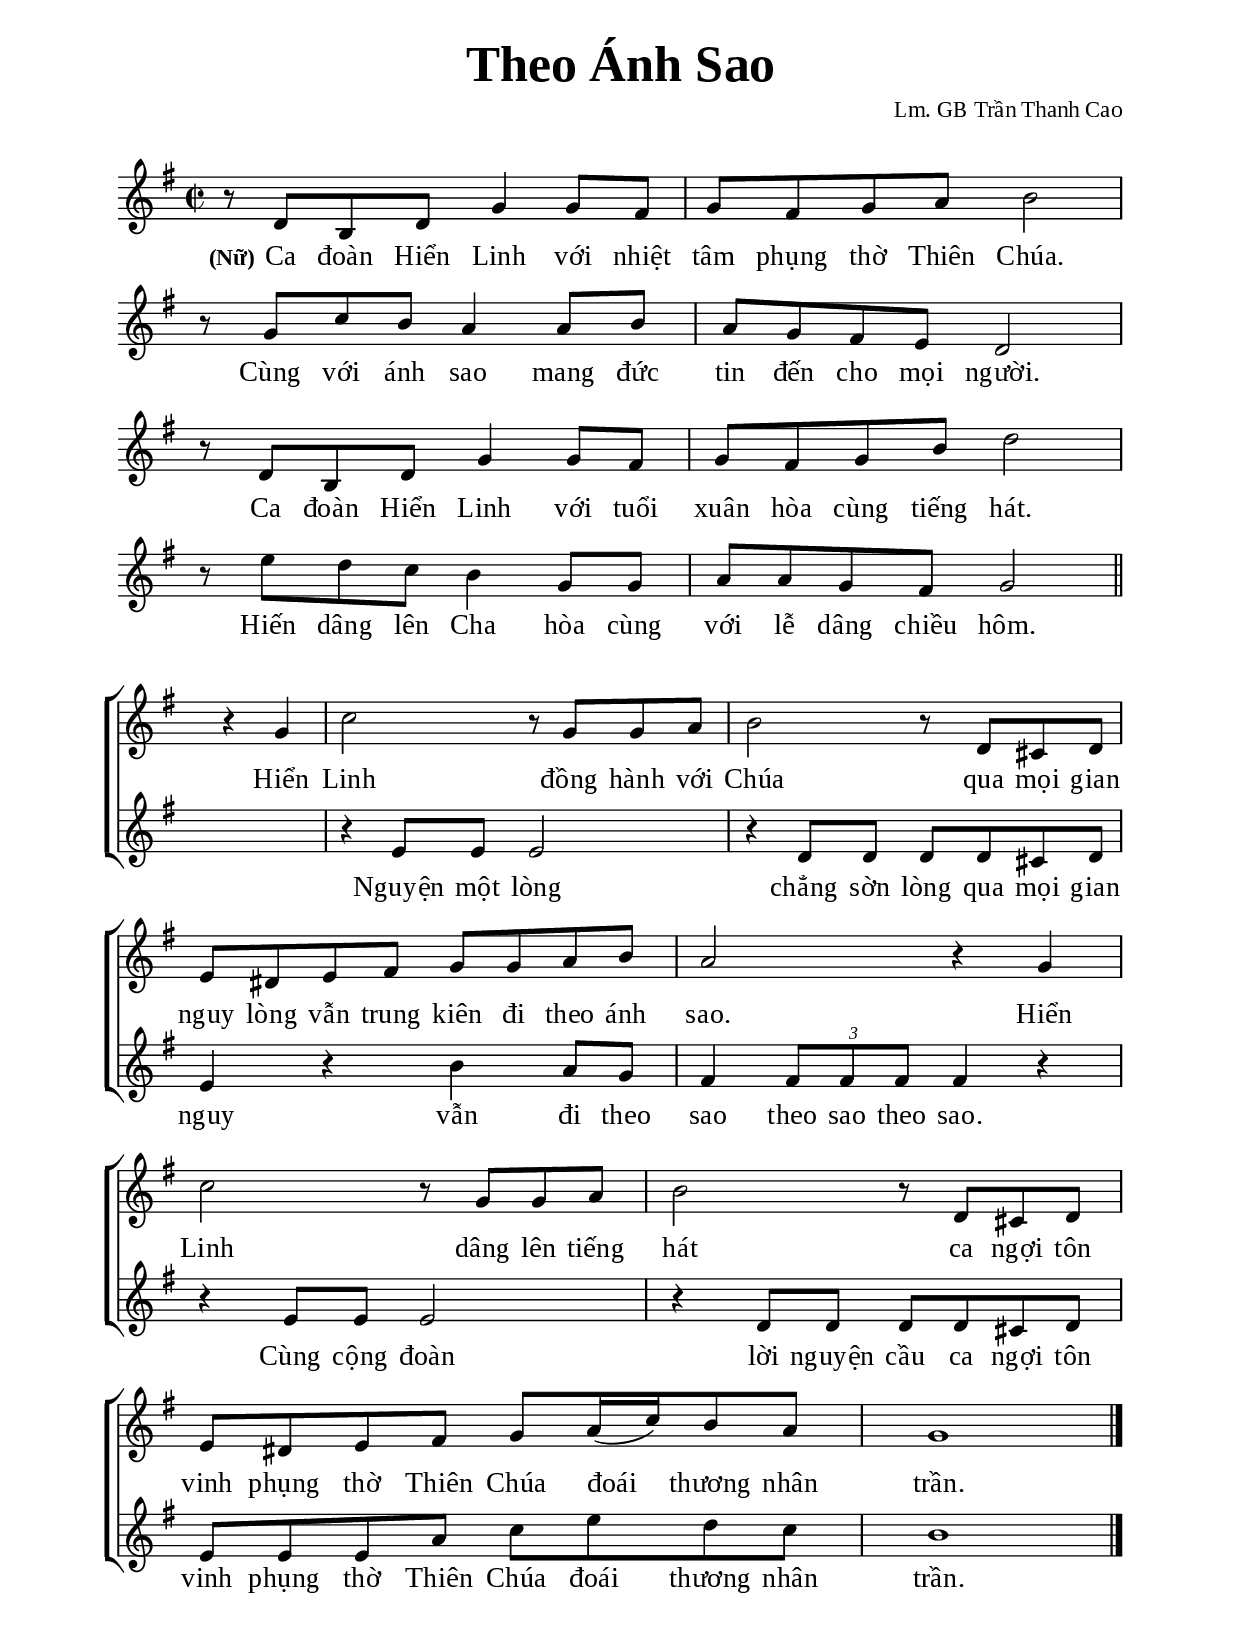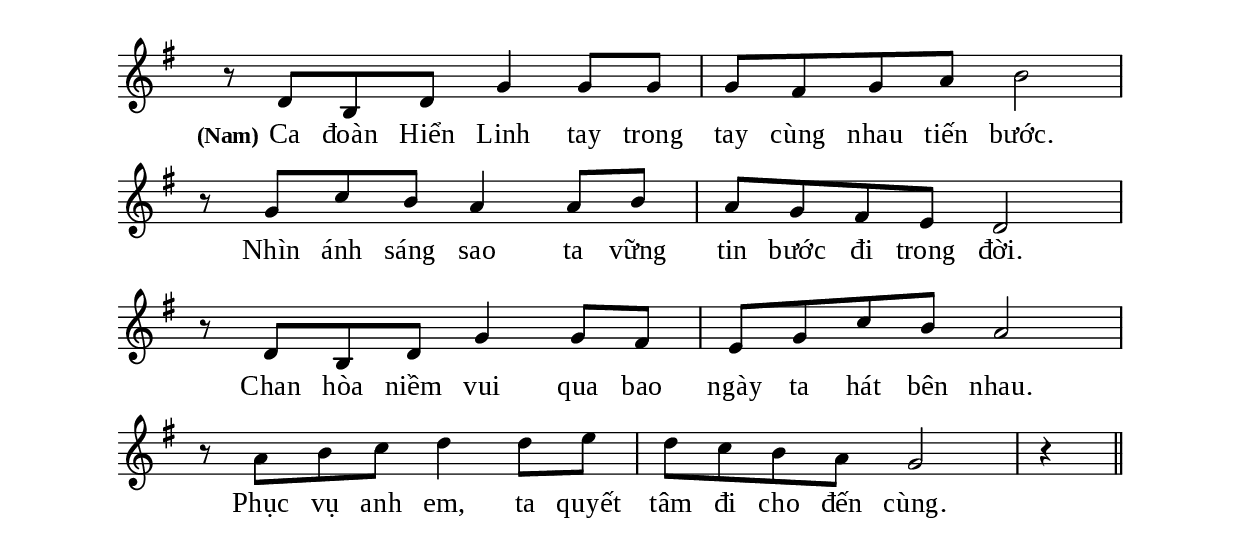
% Cài đặt chung
\version "2.22.1"
\include "english.ly"

\header {
  title = \markup { \fontsize #3 "Theo Ánh Sao" }
  poet = " "
  composer = "Lm. GB Trần Thanh Cao"
  arranger = " "
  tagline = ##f
}

% Nhạc phiên khúc
nhacPhienKhucMot = \relative c' {
  r8 d8 b d |
  g4 g8 fs g fs g a |
  b2 r8 g c b |
  a4 a8 b a g fs e |
  d2 r8 d b d |
  g4 g8 fs g fs g b |
  d2 r8 e d c |
  b4 g8 g a a g fs |
  g2 \bar "||"
}

nhacPhienKhucHai = \relative c' {
  r8 d8 b d |
  g4 g8 g g fs g a |
  b2 r8 g c b |
  a4 a8 b a g fs e |
  d2 r8 d b d |
  g4 g8 fs e g c b |
  a2 r8 a b c |
  d4 d8 e d c b a |
  g2 r4 \bar "||"
}

% Nhạc điệp khúc
nhacDiepKhucSop = \relative c'' {
  \partial 2 r4 g |
  c2 r8 g g a |
  b2 r8 d, cs d |
  e ds e fs g g a b |
  a2 r4 g |
  c2 r8 g g a |
  b2 r8 d, cs d |
  e ds e fs g a16 (c) b8 a |
  g1 \bar "|."
}

nhacDiepKhucBas = \relative c' {
  \skip 2
  r4 e8 e e2 |
  r4 d8 d d d cs d |
  e4 r b' a8 g |
  fs4 \tuplet 3/2 { fs8 fs fs } fs4 r |
  r e8 e e2 |
  r4 d8 d d d cs d |
  e e e a c e d c |
  b1
}

% Lời phiên khúc
loiPhienKhucMot = \lyricmode {
  \set stanza = #"(Nữ)"
  Ca đoàn Hiển Linh với nhiệt tâm phụng thờ Thiên Chúa.
  Cùng với ánh sao mang đức tin đến cho mọi người.
  Ca đoàn Hiển Linh với tuổi xuân hòa cùng tiếng hát.
  Hiến dâng lên Cha hòa cùng với lễ dâng chiều hôm.
}

loiPhienKhucHai = \lyricmode {
  \set stanza = #"(Nam)"
  Ca đoàn Hiển Linh tay trong tay cùng nhau tiến bước.
  Nhìn ánh sáng sao ta vững tin bước đi trong đời.
  Chan hòa niềm vui qua bao ngày ta hát bên nhau.
  Phục vụ anh em, ta quyết tâm đi cho đến cùng.
}

% Lời điệp khúc
loiDiepKhucSop = \lyricmode {
  Hiển Linh đồng hành với Chúa
  qua mọi gian nguy lòng vẫn trung kiên đi theo ánh sao.
  Hiển Linh dâng lên tiếng hát
  ca ngợi tôn vinh phụng thờ Thiên Chúa đoái thương nhân trần.
}

loiDiepKhucBas = \lyricmode {
  Nguyện một lòng
  chẳng sờn lòng qua mọi gian nguy vẫn đi theo sao
  theo sao theo sao.
  Cùng cộng đoàn
  lời nguyện cầu ca ngợi tôn vinh
  phụng thờ Thiên Chúa đoái thương nhân trần.
}

% Dàn trang
\paper {
  #(set-paper-size "a4")
  top-margin = 15\mm
  bottom-margin = 15\mm
  left-margin = 20\mm
  right-margin = 20\mm
  indent = #0
  #(define fonts
    (make-pango-font-tree
      "Liberation Serif"
      "Liberation Serif"
      "Liberation Serif"
      (/ 20 20)))
  page-count = #2
  print-page-number = #f
}

\score {
  \new ChoirStaff <<
    \new Staff = phienKhuc \with {
        %\magnifyStaff #(magstep +1)
      }
      <<
      \new Voice = beSop {
        \key g \major \time 2/2 \nhacPhienKhucMot
      }
    >>
    \new Lyrics \lyricsto beSop \loiPhienKhucMot
  >>
  \layout {
    \override Lyrics.LyricText.font-size = #+2
    \override Lyrics.LyricSpace.minimum-distance = #2.0
    \override Score.BarNumber.break-visibility = ##(#f #f #f)
    \override Score.SpacingSpanner.uniform-stretching = ##t
  }
}

\score {
  \new ChoirStaff <<
    \new Staff = diepKhucSop \with {
        %\magnifyStaff #(magstep +1)
      }
      <<
      \new Voice = beSop {
        \key g \major \time 2/2 \stemNeutral \nhacDiepKhucSop
      }
      \new Lyrics \lyricsto beSop \loiDiepKhucSop
    >>
     \new Staff = diepKhucBas \with {
        %\magnifyStaff #(magstep +1)
      }
      <<
      \new Voice = beBas {
        \key g \major \time 2/2 \stemNeutral \nhacDiepKhucBas
      }
      \new Lyrics \lyricsto beBas \loiDiepKhucBas
    >>
  >>
  \layout {
    \override Staff.TimeSignature.transparent = ##t
    \override Lyrics.LyricText.font-size = #+2
    \override Lyrics.LyricSpace.minimum-distance = #1.0
    \override Score.BarNumber.break-visibility = ##(#f #f #f)
    \override Score.SpacingSpanner.uniform-stretching = ##t
  }
}

\score {
  \new ChoirStaff <<
    \new Staff = phienKhuc \with {
        %\magnifyStaff #(magstep +1)
      }
      <<
      \new Voice = beSop {
        \key g \major \time 2/2 \nhacPhienKhucHai
      }
    >>
    \new Lyrics \lyricsto beSop \loiPhienKhucHai
  >>
  \layout {
    \override Staff.TimeSignature.transparent = ##t
    \override Lyrics.LyricText.font-size = #+2
    \override Lyrics.LyricSpace.minimum-distance = #2.0
    \override Score.BarNumber.break-visibility = ##(#f #f #f)
    \override Score.SpacingSpanner.uniform-stretching = ##t
  } 
}
